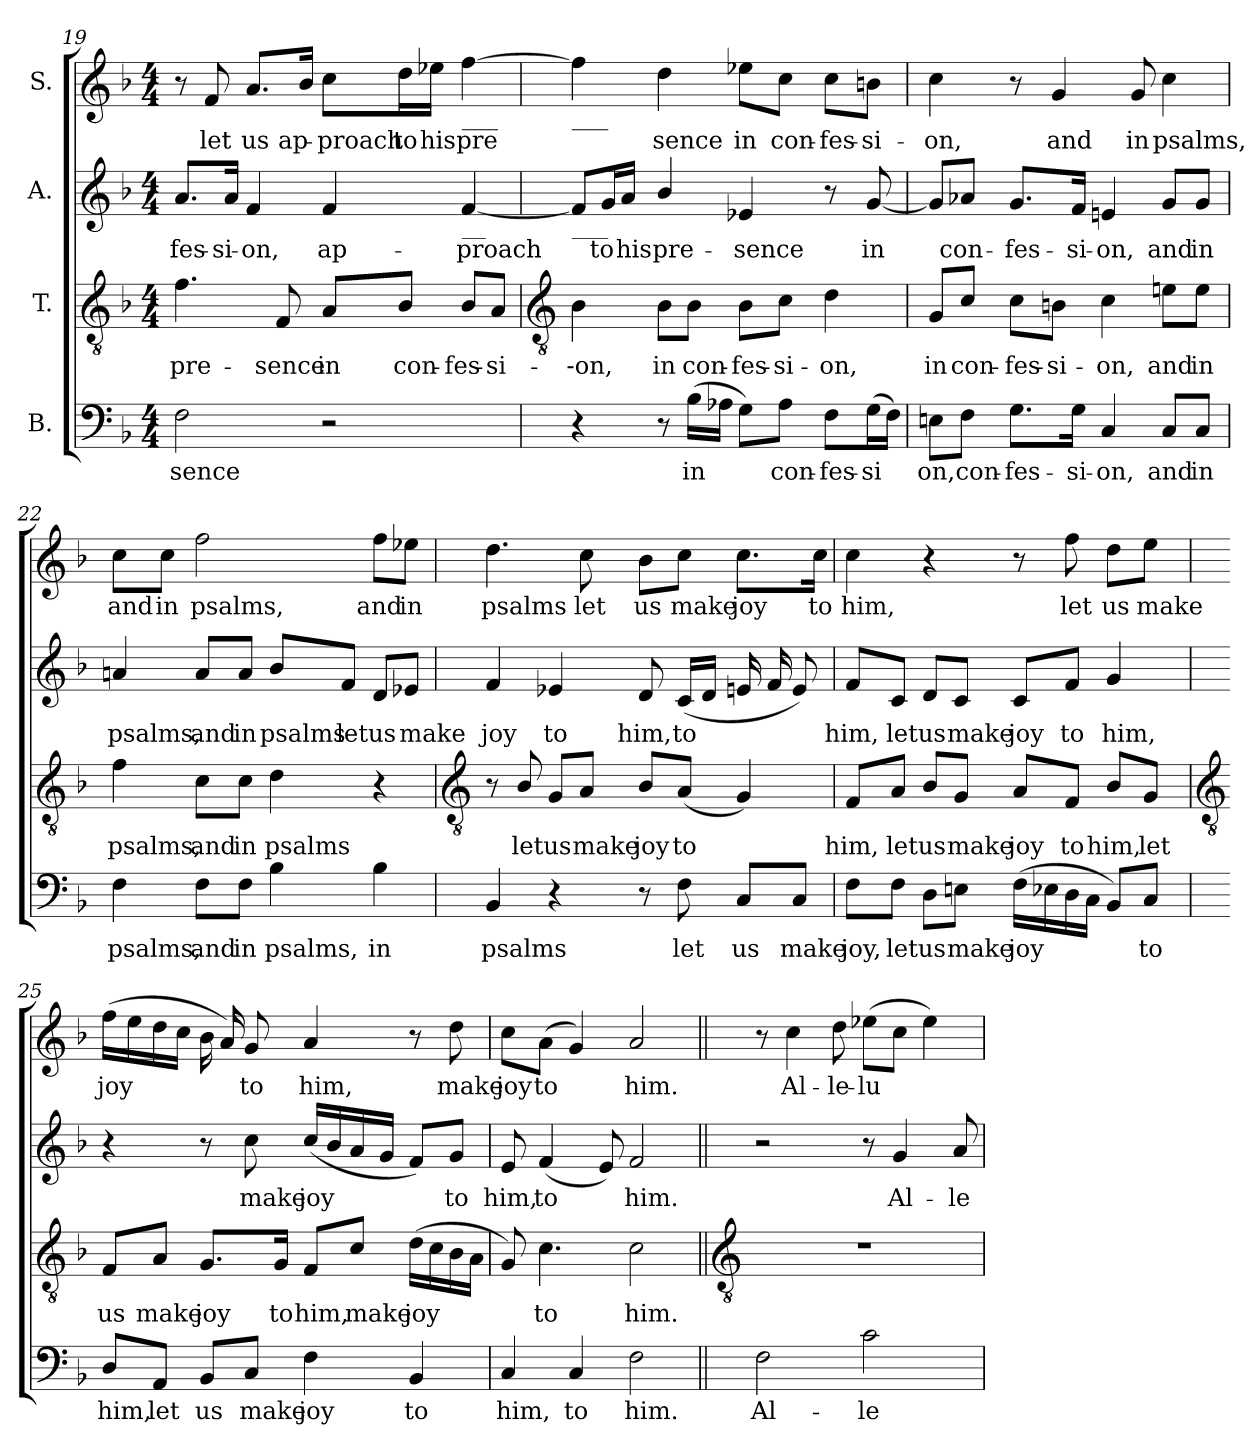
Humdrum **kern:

**kern	**text	**kern	**text	**kern	**text	**kern	**text
*part4	*part4	*part3	*part3	*part2	*part2	*part1	*part1
*staff4	*staff4	*staff3	*staff3	*staff2	*staff2	*staff1	*staff1
*I"B.	*	*I"T.	*	*I"A.	*	*I"S.	*
*clefF4	*	*clefGv2	*	*clefG2	*	*clefG2	*
*k[b-]	*	*k[b-]	*	*k[b-]	*	*k[b-]	*
*F:	*	*F:	*	*F:	*	*F:	*
*M4/4	*	*M4/4	*	*M4/4	*	*M4/4	*
=19	=19	=19	=19	=19	=19	=19	=19
!	!LO:LY:b	!	!LO:LY:b	!	!LO:LY:b	!	!
2F	-sence	4.f	pre-	8.aL	-fes-	8r	.
!	!	!	!	!	!	!	!LO:LY:b
.	.	.	.	.	.	8f	let
!	!	!	!	!	!LO:LY:b	!	!
.	.	.	.	16aJ	-si-	.	.
!	!	!	!	!	!LO:LY:b	!	!LO:LY:b
.	.	.	.	4f	-on,	8.aL	us
!	!	!	!LO:LY:b	!	!	!	!
.	.	8F	-sence	.	.	.	.
!	!	!	!	!	!	!	!LO:LY:b
.	.	.	.	.	.	16b-J	ap-
!	!	!	!LO:LY:b	!	!LO:LY:b	!	!LO:LY:b
2r	.	8AL	in	4f	ap-	8ccL	-proach
!	!	!	!LO:LY:b	!	!	!	!LO:LY:b
.	.	8B-J	con-	.	.	16ddL	to
!	!	!	!	!	!	!	!LO:LY:b
.	.	.	.	.	.	16ee-XJJ	his
!	!	!	!	!	!	!LO:TX:b:t=___	!
!	!	!	!	!LO:TX:b:t=__	!	!	!
!	!	!	!LO:LY:b	!	!LO:LY:b	!	!LO:LY:b
.	.	8B-L	-fes-	[4f	-proach	[4ff	pre
!	!	!	!LO:LY:b	!	!	!	!
.	.	8AJ	-si-	.	.	.	.
!!LO:LB:g=z
=20	=20	=20	=20	=20	=20	=20	=20
*	*	*clefGv2	*	*	*	*	*
!	!	!	!	!	!	!LO:TX:b:t=___	!
!	!	!	!	!LO:TX:b:t=___	!	!	!
!	!	!	!LO:LY:b	!	!	!	!
4r	.	4B-	--on,	8f/L]	.	4ff]	.
!	!	!	!	!	!LO:LY:b	!	!
.	.	.	.	16g/L	to	.	.
!	!	!	!	!	!LO:LY:b	!	!
.	.	.	.	16a/JJ	his	.	.
!	!	!	!LO:LY:b	!	!LO:LY:b	!	!LO:LY:b
8r	.	8B-L	in	4b-/	pre-	4dd	sence
!	!LO:LY:b	!	!LO:LY:b	!	!	!	!
(>16B-LL	in	8B-J	con-	.	.	.	.
16A-XJJ	.	.	.	.	.	.	.
!	!	!	!LO:LY:b	!	!LO:LY:b	!	!LO:LY:b
8GL)	.	8B-L	-fes-	4e-X/	-sence	8ee-XL	in
!	!LO:LY:b	!	!LO:LY:b	!	!	!	!LO:LY:b
8A-J	con-	8cJ	-si-	.	.	8ccJ	con-
!	!LO:LY:b	!	!LO:LY:b	!	!	!	!LO:LY:b
8FL	-fes-	4d	-on,	8r	.	8ccL	-fes-
!	!LO:LY:b	!	!	!	!LO:LY:b	!	!LO:LY:b
(>16GL	-si	.	.	[8g/	in	8bnJ	-si-
16FJJ)	.	.	.	.	.	.	.
=21	=21	=21	=21	=21	=21	=21	=21
!	!LO:LY:b	!	!LO:LY:b	!	!	!	!LO:LY:b
8EnL	on,	8GL	in	8gL]	.	4cc	-on,
!	!LO:LY:b	!	!LO:LY:b	!	!LO:LY:b	!	!
8FJ	con-	8cJ	con-	8a-XJ	con-	.	.
!	!LO:LY:b	!	!LO:LY:b	!	!LO:LY:b	!	!
8.GL	-fes-	8cL	-fes-	8.gL	-fes-	8r	.
!	!	!	!LO:LY:b	!	!	!	!LO:LY:b
.	.	8BnJ	-si-	.	.	4g	and
!	!LO:LY:b	!	!	!	!LO:LY:b	!	!
16GJ	-si-	.	.	16fJ	-si-	.	.
!	!LO:LY:b	!	!LO:LY:b	!	!LO:LY:b	!	!
4C	-on,	4c	-on,	4en	-on,	.	.
!	!	!	!	!	!	!	!LO:LY:b
.	.	.	.	.	.	8g	in
!	!LO:LY:b	!	!LO:LY:b	!	!LO:LY:b	!	!LO:LY:b
8CL	and	8enL	and	8gL	and	4cc	psalms,
!	!LO:LY:b	!	!LO:LY:b	!	!LO:LY:b	!	!
8CJ	in	8eJ	in	8gJ	in	.	.
=22	=22	=22	=22	=22	=22	=22	=22
!	!LO:LY:b	!	!LO:LY:b	!	!LO:LY:b	!	!LO:LY:b
4F	psalms,	4f	psalms,	4an	psalms,	8ccL	and
!	!	!	!	!	!	!	!LO:LY:b
.	.	.	.	.	.	8ccJ	in
!	!LO:LY:b	!	!LO:LY:b	!	!LO:LY:b	!	!LO:LY:b
8FL	and	8cL	and	8aL	and	2ff	psalms,
!	!LO:LY:b	!	!LO:LY:b	!	!LO:LY:b	!	!
8FJ	in	8cJ	in	8aJ	in	.	.
!	!LO:LY:b	!	!LO:LY:b	!	!LO:LY:b	!	!
4B-	psalms,	4d	psalms	8b-L	psalms	.	.
!	!	!	!	!	!LO:LY:b	!	!
.	.	.	.	8fJ	let	.	.
!	!LO:LY:b	!	!	!	!LO:LY:b	!	!LO:LY:b
4B-	in	4r	.	8dL	us	8ffL	and
!	!	!	!	!	!LO:LY:b	!	!LO:LY:b
.	.	.	.	8e-XJ	make	8ee-XJ	in
!!LO:LB:g=z
=23	=23	=23	=23	=23	=23	=23	=23
*	*	*clefGv2	*	*	*	*	*
!	!LO:LY:b	!	!	!	!LO:LY:b	!	!LO:LY:b
4BB-	psalms	8r	.	4f	joy	4.dd	psalms
!	!	!	!LO:LY:b	!	!	!	!
.	.	8B-/	let	.	.	.	.
!	!	!	!LO:LY:b	!	!LO:LY:b	!	!
4r	.	8GL	us	4e-X	to	.	.
!	!	!	!LO:LY:b	!	!	!	!LO:LY:b
.	.	8AJ	make	.	.	8cc	let
!	!	!	!LO:LY:b	!	!LO:LY:b	!	!LO:LY:b
8r	.	8B-L	joy	8d	him,	8b-L	us
!	!LO:LY:b	!	!LO:LY:b	!	!LO:LY:b	!	!LO:LY:b
8F	let	(<8AJ	to	(<16cLL	to	8ccJ	make
.	.	.	.	16dJJ	.	.	.
!	!LO:LY:b	!	!	!	!	!	!LO:LY:b
8CL	us	4G)	.	16enLL	.	8.ccL	joy
.	.	.	.	16f	.	.	.
!	!LO:LY:b	!	!	!	!	!	!
8CJ	make	.	.	8eJ)	.	.	.
!	!	!	!	!	!	!	!LO:LY:b
.	.	.	.	.	.	16ccJ	to
=24	=24	=24	=24	=24	=24	=24	=24
!	!LO:LY:b	!	!LO:LY:b	!	!LO:LY:b	!	!LO:LY:b
8FL	joy,	8FL	him,	8fL	him,	4cc	him,
!	!LO:LY:b	!	!LO:LY:b	!	!LO:LY:b	!	!
8FJ	let	8AJ	let	8cJ	let	.	.
!	!LO:LY:b	!	!LO:LY:b	!	!LO:LY:b	!	!
8DL	us	8B-L	us	8dL	us	4r	.
!	!LO:LY:b	!	!LO:LY:b	!	!LO:LY:b	!	!
8EnJ	make	8GJ	make	8cJ	make	.	.
!	!LO:LY:b	!	!LO:LY:b	!	!LO:LY:b	!	!
(>16FLL	joy	8AL	joy	8cL	joy	8r	.
16E-X	.	.	.	.	.	.	.
!	!	!	!LO:LY:b	!	!LO:LY:b	!	!LO:LY:b
16D	.	8FJ	to	8fJ	to	8ff	let
16CJJ	.	.	.	.	.	.	.
!	!	!	!LO:LY:b	!	!LO:LY:b	!	!LO:LY:b
8BB-L)	.	8B-L	him,	4g	him,	8ddL	us
!	!LO:LY:b	!	!LO:LY:b	!	!	!	!LO:LY:b
8CJ	to	8GJ	let	.	.	8eeJ	make
!!LO:LB:g=z
=25	=25	=25	=25	=25	=25	=25	=25
*	*	*clefGv2	*	*	*	*	*
!	!LO:LY:b	!	!LO:LY:b	!	!	!	!LO:LY:b
8DL	him,	8FL	us	4r	.	(>16ffLL	joy
.	.	.	.	.	.	16ee	.
!	!LO:LY:b	!	!LO:LY:b	!	!	!	!
8AAJ	let	8AJ	make	.	.	16dd	.
.	.	.	.	.	.	16ccJJ	.
!	!LO:LY:b	!	!LO:LY:b	!	!	!	!
8BB-L	us	8.GL	joy	8r	.	16b-LL	.
.	.	.	.	.	.	16a)	.
!	!LO:LY:b	!	!	!	!LO:LY:b	!	!LO:LY:b
8CJ	make	.	.	8cc	make	8gJ	to
!	!	!	!LO:LY:b	!	!	!	!
.	.	16GJ	to	.	.	.	.
!	!LO:LY:b	!	!LO:LY:b	!	!LO:LY:b	!	!LO:LY:b
4F	joy	8FL	him,	(<16ccLL	joy	4a	him,
.	.	.	.	16b-	.	.	.
!	!	!	!LO:LY:b	!	!	!	!
.	.	8cJ	make	16a	.	.	.
.	.	.	.	16gJJ	.	.	.
!	!LO:LY:b	!	!LO:LY:b	!	!	!	!
4BB-	to	(>16dLL	joy	8fL)	.	8r	.
.	.	16c	.	.	.	.	.
!	!	!	!	!	!LO:LY:b	!	!LO:LY:b
.	.	16B-	.	8gJ	to	8dd	make
.	.	16AJJ	.	.	.	.	.
=26	=26	=26	=26	=26	=26	=26	=26
!	!LO:LY:b	!	!	!	!LO:LY:b	!	!LO:LY:b
4C	him,	8G)	.	8e	him,	8ccL	joy
!	!	!	!LO:LY:b	!	!LO:LY:b	!	!LO:LY:b
.	.	4.c	to	(<4f	to	(<8aJ	to
!	!LO:LY:b	!	!	!	!	!	!
4C	to	.	.	.	.	4g)	.
.	.	.	.	8e)	.	.	.
!	!LO:LY:b	!	!LO:LY:b	!	!LO:LY:b	!	!LO:LY:b
2F	him.	2c	him.	2f	him.	2a	him.
!!LO:LB:g=z
=27||	=27||	=27||	=27||	=27||	=27||	=27||	=27||
*	*	*clefGv2	*	*	*	*	*
!	!LO:LY:b	!	!	!	!	!	!
2F	Al-	1r	.	2r	.	8r	.
!	!	!	!	!	!	!	!LO:LY:b
.	.	.	.	.	.	4cc	Al-
!	!	!	!	!	!	!	!LO:LY:b
.	.	.	.	.	.	8dd	-le-
!	!LO:LY:b	!	!	!	!	!	!LO:LY:b
2c	-le-	.	.	8r	.	(>8ee-XL	-lu
!	!	!	!	!	!LO:LY:b	!	!
.	.	.	.	4g	Al-	8ccJ	.
.	.	.	.	.	.	4ee-)	.
!	!	!	!	!	!LO:LY:b	!	!
.	.	.	.	8a	-le-	.	.
=	=	=	=	=	=	=	=
*-	*-	*-	*-	*-	*-	*-	*-
